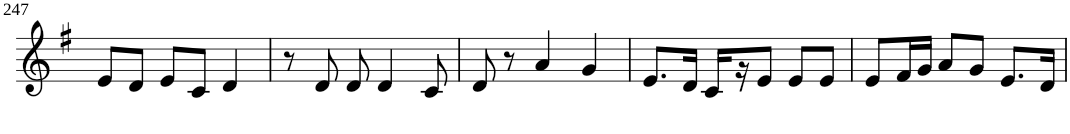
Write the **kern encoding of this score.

**kern
*part1
*staff1
*I"Violin
!!LO:PB:g=z
*clefG2
*k[f#]
*G:
*M3/4
=247
8e/L
8d/J
8e/L
8c/J
4d/
=248
8r
8d/
8d/
4d/
8c/
=249
8d/
8r
4a/
4g/
=250
8.e/L
16d/Jk
16c/LL
16r
8e/J
8e/L
8e/J
=251
8e/L
16f#/L
16g/JJ
8a/L
8g/J
8.e/L
16d/Jk
=
*-
